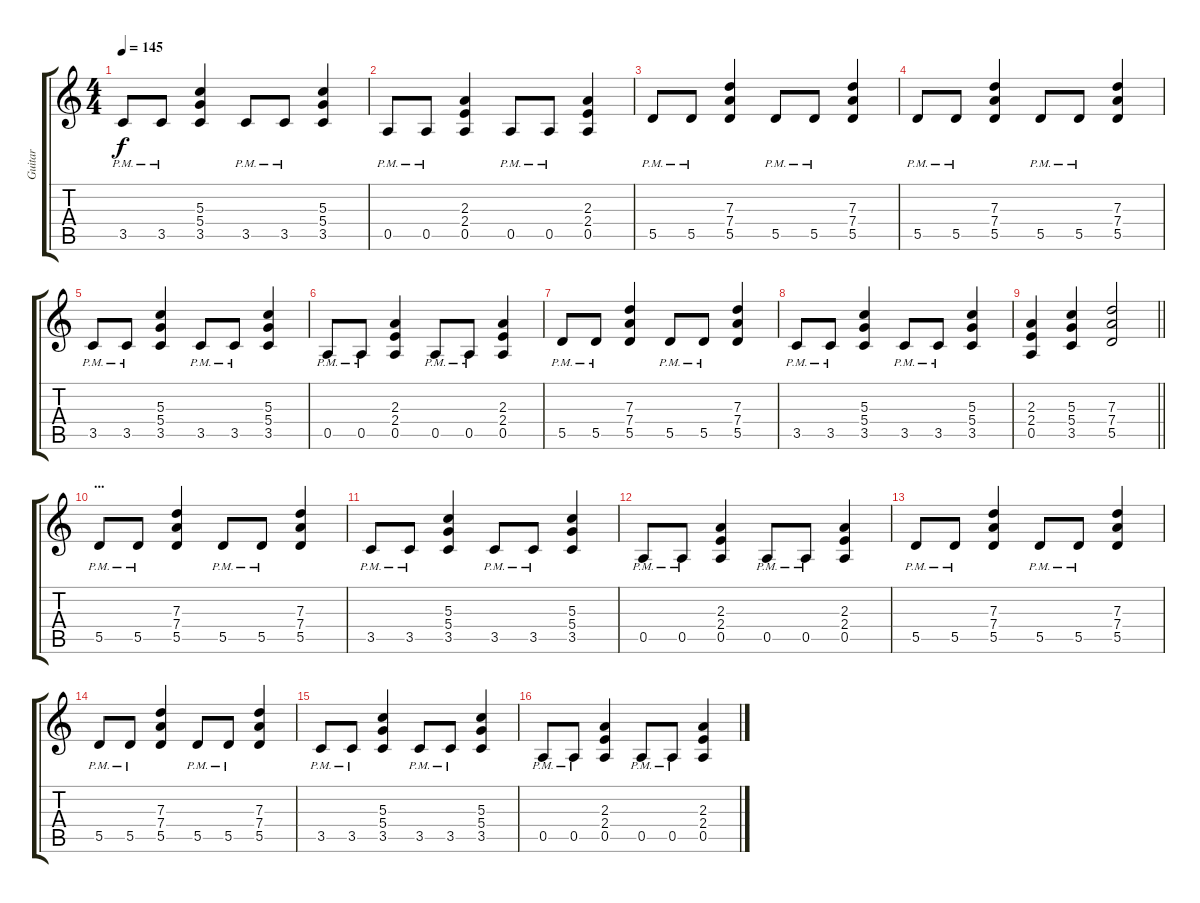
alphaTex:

\track ("Guitar" "Guitar") {instrument distortionguitar}
\staff {score tabs}
\tuning (E4 B3 G3 D3 A2 D2) {hide}
\ts (4 4)
\tempo 145
\clef g2
\ks c
3.5{pm}.8{dy f} 3.5{pm}.8 (5.3 5.4 3.5).4 3.5{pm}.8 3.5{pm}.8 (5.3 5.4 3.5).4 |
0.5{pm}.8 0.5{pm}.8 (2.3 2.4 0.5).4 0.5{pm}.8 0.5{pm}.8 (2.3 2.4 0.5).4 |
5.5{pm}.8 5.5{pm}.8 (7.3 7.4 5.5).4 5.5{pm}.8 5.5{pm}.8 (7.3 7.4 5.5).4 |
5.5{pm}.8 5.5{pm}.8 (7.3 7.4 5.5).4 5.5{pm}.8 5.5{pm}.8 (7.3 7.4 5.5).4 |
3.5{pm}.8 3.5{pm}.8 (5.3 5.4 3.5).4 3.5{pm}.8 3.5{pm}.8 (5.3 5.4 3.5).4 |
0.5{pm}.8 0.5{pm}.8 (2.3 2.4 0.5).4 0.5{pm}.8 0.5{pm}.8 (2.3 2.4 0.5).4 |
5.5{pm}.8 5.5{pm}.8 (7.3 7.4 5.5).4 5.5{pm}.8 5.5{pm}.8 (7.3 7.4 5.5).4 |
3.5{pm}.8 3.5{pm}.8 (5.3 5.4 3.5).4 3.5{pm}.8 3.5{pm}.8 (5.3 5.4 3.5).4 |
\barLineRight lightlight
(2.3 2.4 0.5).4 (5.3 5.4 3.5).4 (7.3 7.4 5.5).2 |
\section ("" "...")
5.5{pm}.8 5.5{pm}.8 (7.3 7.4 5.5).4 5.5{pm}.8 5.5{pm}.8 (7.3 7.4 5.5).4 |
3.5{pm}.8 3.5{pm}.8 (5.3 5.4 3.5).4 3.5{pm}.8 3.5{pm}.8 (5.3 5.4 3.5).4 |
0.5{pm}.8 0.5{pm}.8 (2.3 2.4 0.5).4 0.5{pm}.8 0.5{pm}.8 (2.3 2.4 0.5).4 |
5.5{pm}.8 5.5{pm}.8 (7.3 7.4 5.5).4 5.5{pm}.8 5.5{pm}.8 (7.3 7.4 5.5).4 |
5.5{pm}.8 5.5{pm}.8 (7.3 7.4 5.5).4 5.5{pm}.8 5.5{pm}.8 (7.3 7.4 5.5).4 |
3.5{pm}.8 3.5{pm}.8 (5.3 5.4 3.5).4 3.5{pm}.8 3.5{pm}.8 (5.3 5.4 3.5).4 |
0.5{pm}.8 0.5{pm}.8 (2.3 2.4 0.5).4 0.5{pm}.8 0.5{pm}.8 (2.3 2.4 0.5).4
